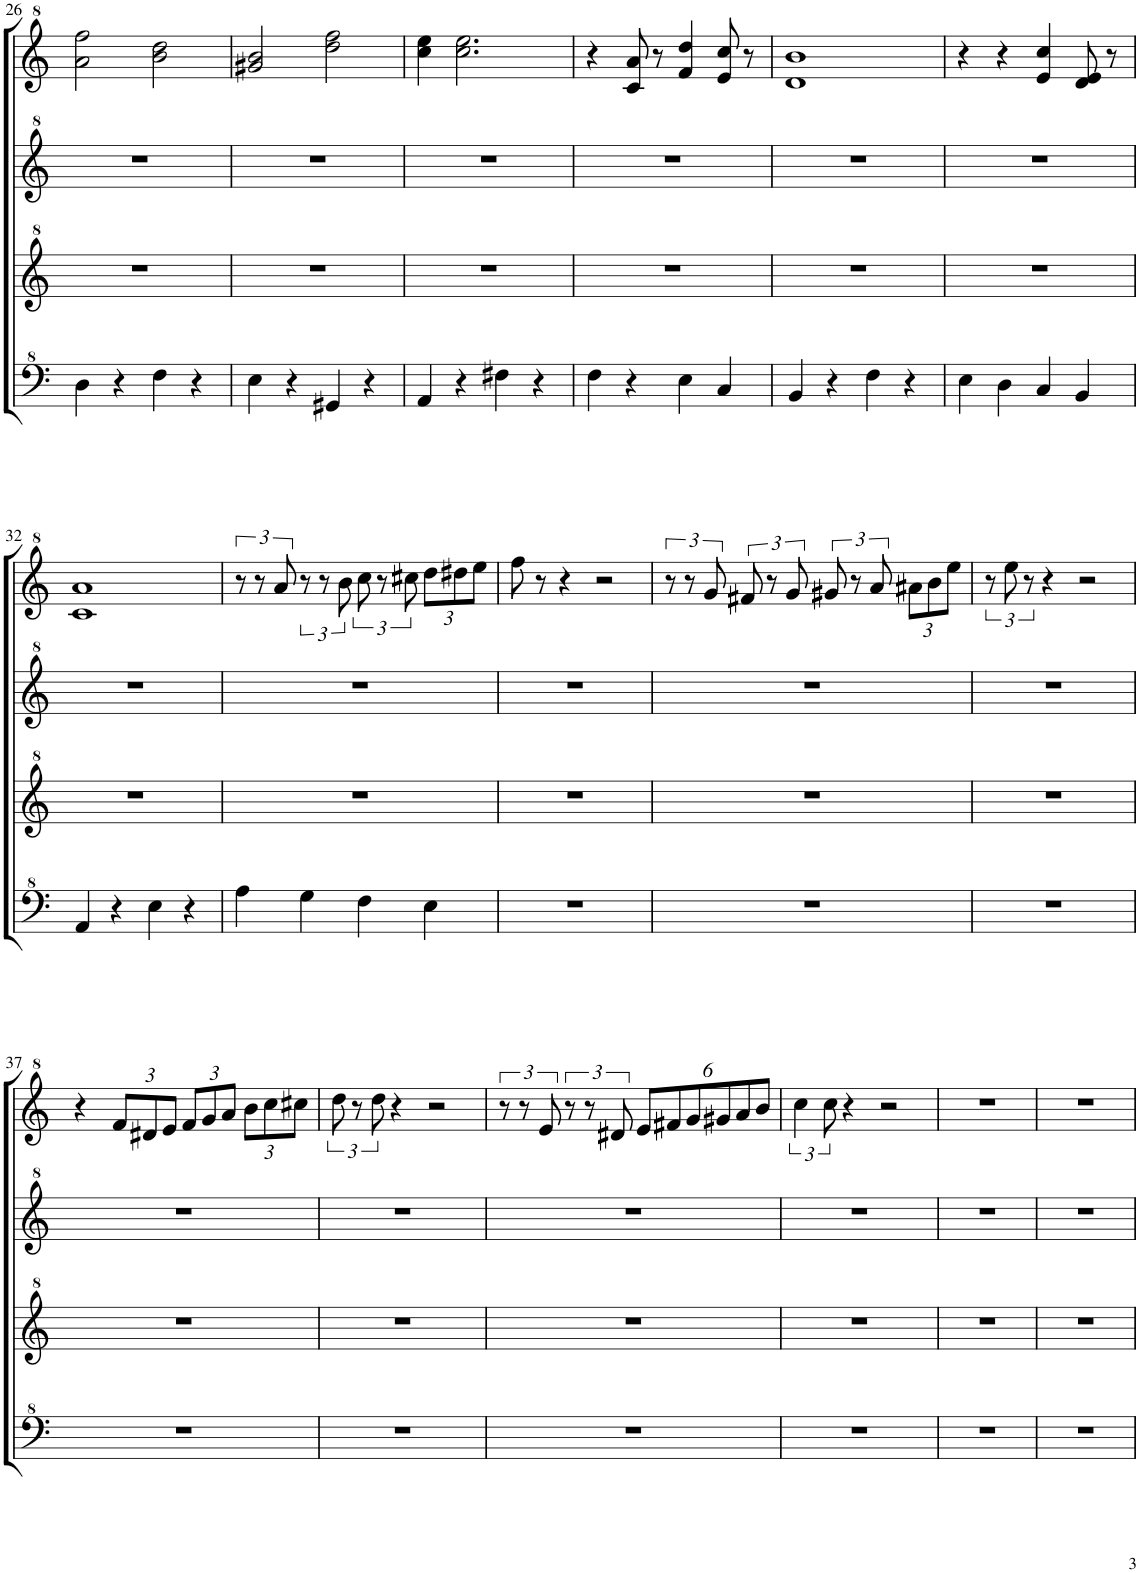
**kern	**kern	**kern	**kern
*part1	*part1	*part1	*part1
*staff4	*staff3	*staff2	*staff1
*I"Model III	*	*	*
!!LO:PB:g=z
*clefF^4	*clefG^2	*clefG^2	*clefG^2
*k[]	*k[]	*k[]	*k[]
*M4/4	*M4/4	*M4/4	*M4/4
=26	=26	=26	=26
4d\	1r	1r	2aa\ 2fff\
4r	.	.	.
4f\	.	.	2bb\ 2ddd\
4r	.	.	.
=27	=27	=27	=27
4e\	1r	1r	2gg#X/ 2bb/
4r	.	.	.
4G#X/	.	.	2ddd\ 2fff\
4r	.	.	.
=28	=28	=28	=28
4A/	1r	1r	4ccc\ 4eee\
4r	.	.	2.ccc\ 2.eee\
4f#X\	.	.	.
4r	.	.	.
=29	=29	=29	=29
4f\	1r	1r	4r
4r	.	.	8cc/ 8aa/
.	.	.	8r
4e\	.	.	4ff/ 4ddd/
4c/	.	.	8ee/ 8ccc/
.	.	.	8r
=30	=30	=30	=30
4B/	1r	1r	1dd 1bb
4r	.	.	.
4f\	.	.	.
4r	.	.	.
=31	=31	=31	=31
4e\	1r	1r	4r
4d\	.	.	4r
4c/	.	.	4ee/ 4ccc/
4B/	.	.	8dd/ 8ee/
.	.	.	8r
!!LO:LB:g=z
=32	=32	=32	=32
4A/	1r	1r	1cc 1aa
4r	.	.	.
4e\	.	.	.
4r	.	.	.
=33	=33	=33	=33
4a\	1r	1r	12r
.	.	.	12r
.	.	.	12aa/
4g\	.	.	12r
.	.	.	12r
.	.	.	12bb\
4f\	.	.	12ccc\
.	.	.	12r
.	.	.	12ccc#X\
*	*	*	*Xbrackettup
4e\	.	.	12ddd\L
.	.	.	12ddd#X\
.	.	.	12eee\J
=34	=34	=34	=34
1r	1r	1r	8fff\
.	.	.	8r
.	.	.	4r
.	.	.	2r
=35	=35	=35	=35
*	*	*	*brackettup
1r	1r	1r	12r
.	.	.	12r
.	.	.	12gg/
.	.	.	12ff#X/
.	.	.	12r
.	.	.	12gg/
.	.	.	12gg#X/
.	.	.	12r
.	.	.	12aa/
*	*	*	*Xbrackettup
.	.	.	12aa#X\L
.	.	.	12bb\
.	.	.	12eee\J
=36	=36	=36	=36
*	*	*	*brackettup
1r	1r	1r	12r
.	.	.	12eee\
.	.	.	12r
.	.	.	4r
.	.	.	2r
!!LO:LB:g=z
=37	=37	=37	=37
1r	1r	1r	4r
*	*	*	*Xbrackettup
.	.	.	12ff/L
.	.	.	12dd#X/
.	.	.	12ee/J
.	.	.	12ff/L
.	.	.	12gg/
.	.	.	12aa/J
.	.	.	12bb\L
.	.	.	12ccc\
.	.	.	12ccc#X\J
=38	=38	=38	=38
*	*	*	*brackettup
1r	1r	1r	12ddd\
.	.	.	12r
.	.	.	12ddd\
.	.	.	4r
.	.	.	2r
=39	=39	=39	=39
1r	1r	1r	12r
.	.	.	12r
.	.	.	12ee/
.	.	.	12r
.	.	.	12r
.	.	.	12dd#X/
*	*	*	*Xbrackettup
.	.	.	12ee/L
.	.	.	12ff#X/
.	.	.	12gg/
.	.	.	12gg#X/
.	.	.	12aa/
.	.	.	12bb/J
=40	=40	=40	=40
*	*	*	*brackettup
1r	1r	1r	6ccc\
.	.	.	12ccc\
.	.	.	4r
.	.	.	2r
=41	=41	=41	=41
1r	1r	1r	1r
=42	=42	=42	=42
1r	1r	1r	1r
=	=	=	=
*-	*-	*-	*-
